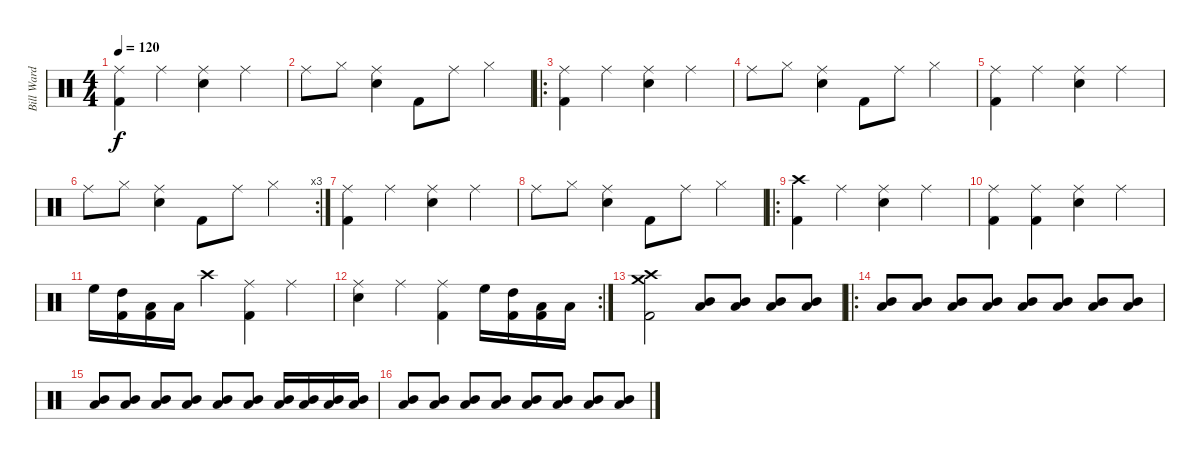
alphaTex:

\track ("Bill Ward" "Bill Ward") {instrument percussion}
\staff {score}
\articulation defaults
\ts (4 4)
\tempo 120
\clef neutral
\ks c
("Ride (middle)" "Kick (hit) 2").4{dy f} "Ride (middle)".4 ("Ride (middle)" "Electric Snare (hit)").4 "Ride (middle)".4 |
"Ride (middle)".8 "Hi-Hat (closed)".8 ("Ride (middle)" "Electric Snare (hit)").4 "Kick (hit) 2".8 "Ride (middle)".8 "Hi-Hat (closed)".4 |
\ro
("Ride (middle)" "Kick (hit) 2").4 "Ride (middle)".4 ("Ride (middle)" "Electric Snare (hit)").4 "Ride (middle)".4 |
"Ride (middle)".8 "Hi-Hat (closed)".8 ("Ride (middle)" "Electric Snare (hit)").4 "Kick (hit) 2".8 "Ride (middle)".8 "Hi-Hat (closed)".4 |
("Ride (middle)" "Kick (hit) 2").4 "Ride (middle)".4 ("Ride (middle)" "Electric Snare (hit)").4 "Ride (middle)".4 |
\rc 3 "Ride (middle)".8 "Hi-Hat (closed)".8
("Ride (middle)" "Electric Snare (hit)").4 "Kick (hit) 2".8 "Ride (middle)".8 "Hi-Hat (closed)".4 |
("Ride (middle)" "Kick (hit) 2").4 "Ride (middle)".4 ("Ride (middle)" "Electric Snare (hit)").4 "Ride (middle)".4 |
"Ride (middle)".8 "Hi-Hat (closed)".8 ("Ride (middle)" "Electric Snare (hit)").4 "Kick (hit) 2".8 "Ride (middle)".8 "Hi-Hat (closed)".4 |
\ro
("Crash high (hit)" "Kick (hit) 2").4 "Ride (middle)".4 ("Ride (middle)" "Electric Snare (hit)").4 "Ride (middle)".4 |
("Ride (middle)" "Kick (hit) 2").4 ("Ride (middle)" "Kick (hit) 2").4 ("Ride (middle)" "Electric Snare (hit)").4 "Ride (middle)".4 |
"High Floor Tom (hit)".16 ("High Tom (hit)" "Kick (hit) 2").16 ("Low Tom (hit)" "Kick (hit) 2").16 "Low Floor Tom (hit)".16 "Crash high (hit)".4 ("Ride (middle)" "Kick (hit) 2").4 "Ride (middle)".4 |
\rc 2
("Ride (middle)" "Electric Snare (hit)").4 "Ride (middle)".4 ("Ride (middle)" "Kick (hit) 2").4 "High Floor Tom (hit)".16 ("High Tom (hit)" "Kick (hit) 2").16 ("Low Tom (hit)" "Kick (hit) 2").16 "Low Floor Tom (hit)".16 |
("Crash high (hit)" "Crash medium (hit)" "Kick (hit) 2").2 ("Mid Tom (hit)" "Low Floor Tom (hit)").8 ("Mid Tom (hit)" "Low Floor Tom (hit)").8 ("Mid Tom (hit)" "Low Floor Tom (hit)").8 ("Mid Tom (hit)" "Low Floor Tom (hit)").8 |
\ro
("Mid Tom (hit)" "Low Floor Tom (hit)").8 ("Mid Tom (hit)" "Low Floor Tom (hit)").8 ("Mid Tom (hit)" "Low Floor Tom (hit)").8 ("Mid Tom (hit)" "Low Floor Tom (hit)").8 ("Mid Tom (hit)" "Low Floor Tom (hit)").8 ("Mid Tom (hit)" "Low Floor Tom (hit)").8 ("Mid Tom (hit)" "Low Floor Tom (hit)").8 ("Mid Tom (hit)" "Low Floor Tom (hit)").8 |
("Mid Tom (hit)" "Low Floor Tom (hit)").8 ("Mid Tom (hit)" "Low Floor Tom (hit)").8 ("Mid Tom (hit)" "Low Floor Tom (hit)").8 ("Mid Tom (hit)" "Low Floor Tom (hit)").8 ("Mid Tom (hit)" "Low Floor Tom (hit)").8 ("Mid Tom (hit)" "Low Floor Tom (hit)").8 ("Mid Tom (hit)" "Low Floor Tom (hit)").16 ("Mid Tom (hit)" "Low Floor Tom (hit)").16 ("Mid Tom (hit)" "Low Floor Tom (hit)").16 ("Mid Tom (hit)" "Low Floor Tom (hit)").16 |
("Mid Tom (hit)" "Low Floor Tom (hit)").8 ("Mid Tom (hit)" "Low Floor Tom (hit)").8 ("Mid Tom (hit)" "Low Floor Tom (hit)").8 ("Mid Tom (hit)" "Low Floor Tom (hit)").8 ("Mid Tom (hit)" "Low Floor Tom (hit)").8 ("Mid Tom (hit)" "Low Floor Tom (hit)").8 ("Mid Tom (hit)" "Low Floor Tom (hit)").8 ("Mid Tom (hit)" "Low Floor Tom (hit)").8
